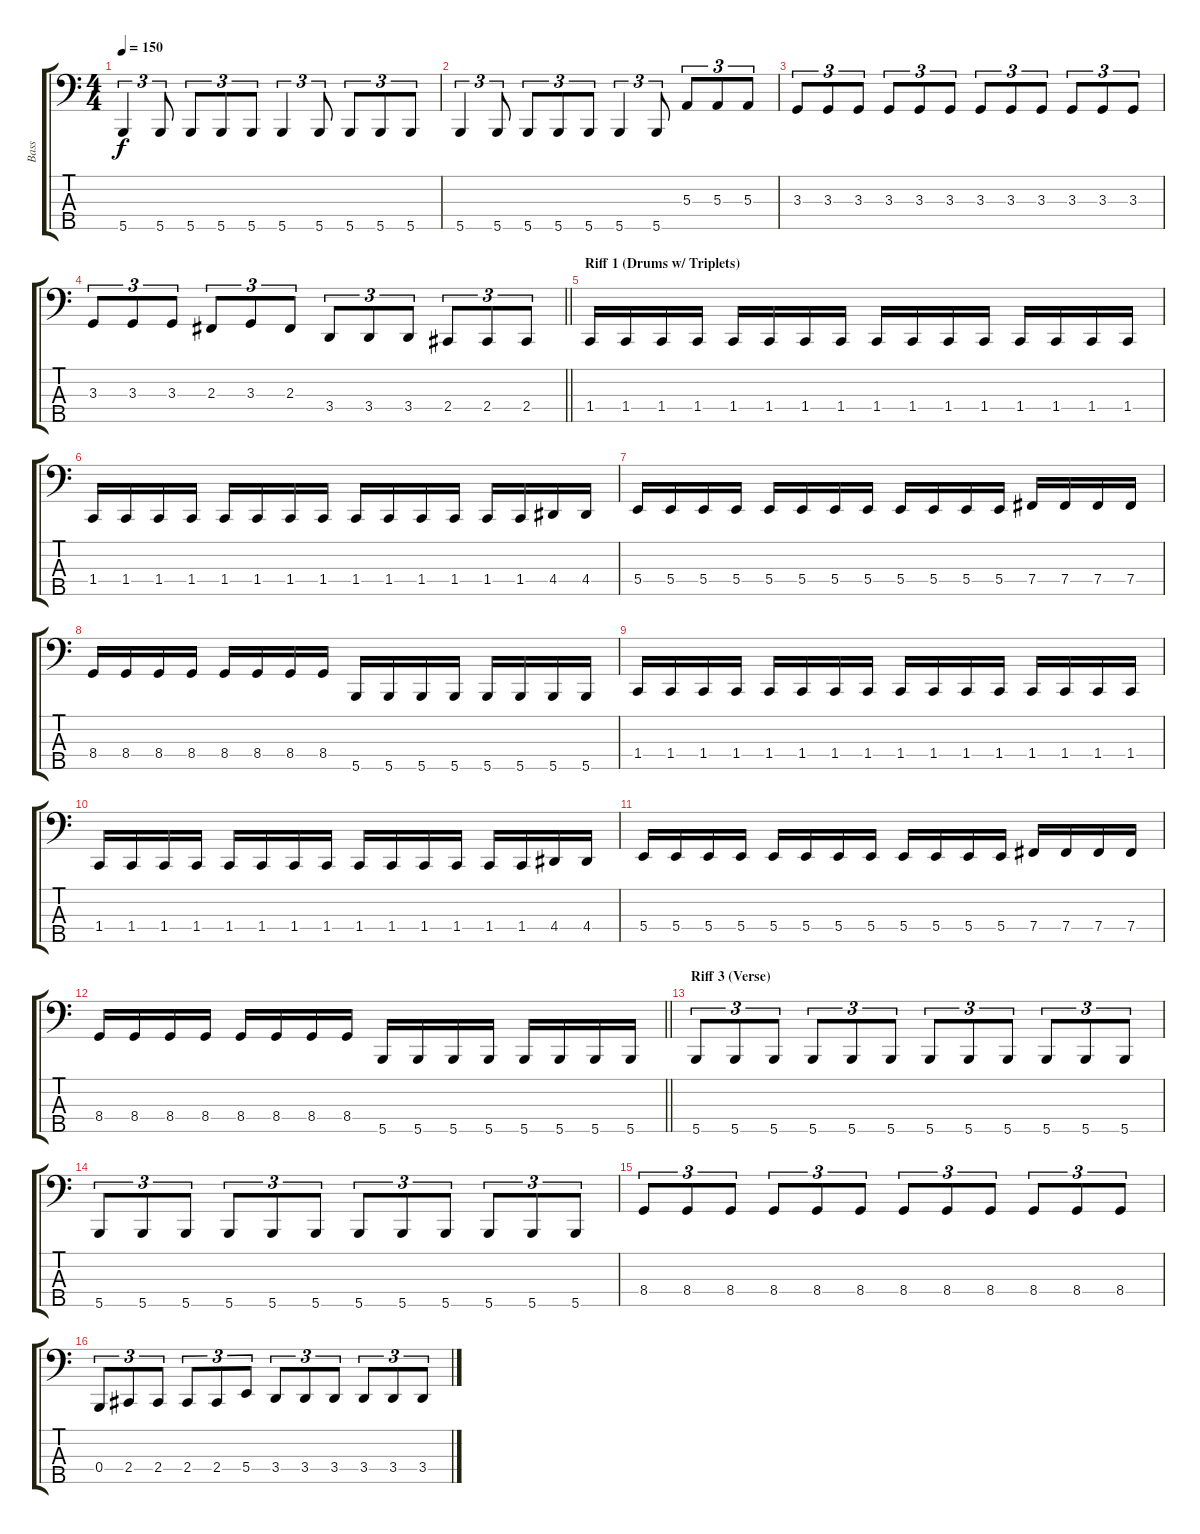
\track ("Bass" "Bass") {instrument electricbasspick}
\staff {score tabs}
\tuning (D2 A1 E1 B0 Gb0) {hide}
\ts (4 4)
\tempo 150
\clef f4
\ks c
5.5.4{tu (3 2) dy f} 5.5.8{tu (3 2)} 5.5.8{tu (3 2)} 5.5.8{tu (3 2)} 5.5.8{tu (3 2)} 5.5.4{tu (3 2)} 5.5.8{tu (3 2)} 5.5.8{tu (3 2)} 5.5.8{tu (3 2)} 5.5.8{tu (3 2)} |
5.5.4{tu (3 2)} 5.5.8{tu (3 2)} 5.5.8{tu (3 2)} 5.5.8{tu (3 2)} 5.5.8{tu (3 2)} 5.5.4{tu (3 2)} 5.5.8{tu (3 2)} 5.3.8{tu (3 2)} 5.3.8{tu (3 2)} 5.3.8{tu (3 2)} |
3.3.8{tu (3 2)} 3.3.8{tu (3 2)} 3.3.8{tu (3 2)} 3.3.8{tu (3 2)} 3.3.8{tu (3 2)} 3.3.8{tu (3 2)} 3.3.8{tu (3 2)} 3.3.8{tu (3 2)} 3.3.8{tu (3 2)} 3.3.8{tu (3 2)} 3.3.8{tu (3 2)} 3.3.8{tu (3 2)} |
\barLineRight lightlight
3.3.8{tu (3 2)} 3.3.8{tu (3 2)} 3.3.8{tu (3 2)} 2.3.8{tu (3 2)} 3.3.8{tu (3 2)} 2.3.8{tu (3 2)} 3.4.8{tu (3 2)} 3.4.8{tu (3 2)} 3.4.8{tu (3 2)} 2.4.8{tu (3 2)} 2.4.8{tu (3 2)} 2.4.8{tu (3 2)} |
\section ("" "Riff 1 (Drums w/ Triplets)")
1.4.16 1.4.16 1.4.16 1.4.16 1.4.16 1.4.16 1.4.16 1.4.16 1.4.16 1.4.16 1.4.16 1.4.16 1.4.16 1.4.16 1.4.16 1.4.16 |
1.4.16 1.4.16 1.4.16 1.4.16 1.4.16 1.4.16 1.4.16 1.4.16 1.4.16 1.4.16 1.4.16 1.4.16 1.4.16 1.4.16 4.4.16 4.4.16 |
5.4.16 5.4.16 5.4.16 5.4.16 5.4.16 5.4.16 5.4.16 5.4.16 5.4.16 5.4.16 5.4.16 5.4.16 7.4.16 7.4.16 7.4.16 7.4.16 |
8.4.16 8.4.16 8.4.16 8.4.16 8.4.16 8.4.16 8.4.16 8.4.16 5.5.16 5.5.16 5.5.16 5.5.16 5.5.16 5.5.16 5.5.16 5.5.16 |
1.4.16 1.4.16 1.4.16 1.4.16 1.4.16 1.4.16 1.4.16 1.4.16 1.4.16 1.4.16 1.4.16 1.4.16 1.4.16 1.4.16 1.4.16 1.4.16 |
1.4.16 1.4.16 1.4.16 1.4.16 1.4.16 1.4.16 1.4.16 1.4.16 1.4.16 1.4.16 1.4.16 1.4.16 1.4.16 1.4.16 4.4.16 4.4.16 |
5.4.16 5.4.16 5.4.16 5.4.16 5.4.16 5.4.16 5.4.16 5.4.16 5.4.16 5.4.16 5.4.16 5.4.16 7.4.16 7.4.16 7.4.16 7.4.16 |
\barLineRight lightlight
8.4.16 8.4.16 8.4.16 8.4.16 8.4.16 8.4.16 8.4.16 8.4.16 5.5.16 5.5.16 5.5.16 5.5.16 5.5.16 5.5.16 5.5.16 5.5.16 |
\section ("" "Riff 3 (Verse)")
5.5.8{tu (3 2)} 5.5.8{tu (3 2)} 5.5.8{tu (3 2)} 5.5.8{tu (3 2)} 5.5.8{tu (3 2)} 5.5.8{tu (3 2)} 5.5.8{tu (3 2)} 5.5.8{tu (3 2)} 5.5.8{tu (3 2)} 5.5.8{tu (3 2)} 5.5.8{tu (3 2)} 5.5.8{tu (3 2)} |
5.5.8{tu (3 2)} 5.5.8{tu (3 2)} 5.5.8{tu (3 2)} 5.5.8{tu (3 2)} 5.5.8{tu (3 2)} 5.5.8{tu (3 2)} 5.5.8{tu (3 2)} 5.5.8{tu (3 2)} 5.5.8{tu (3 2)} 5.5.8{tu (3 2)} 5.5.8{tu (3 2)} 5.5.8{tu (3 2)} |
8.4.8{tu (3 2)} 8.4.8{tu (3 2)} 8.4.8{tu (3 2)} 8.4.8{tu (3 2)} 8.4.8{tu (3 2)} 8.4.8{tu (3 2)} 8.4.8{tu (3 2)} 8.4.8{tu (3 2)} 8.4.8{tu (3 2)} 8.4.8{tu (3 2)} 8.4.8{tu (3 2)} 8.4.8{tu (3 2)} |
0.4.8{tu (3 2)} 2.4.8{tu (3 2)} 2.4.8{tu (3 2)} 2.4.8{tu (3 2)} 2.4.8{tu (3 2)} 5.4.8{tu (3 2)} 3.4.8{tu (3 2)} 3.4.8{tu (3 2)} 3.4.8{tu (3 2)} 3.4.8{tu (3 2)} 3.4.8{tu (3 2)} 3.4.8{tu (3 2)}
